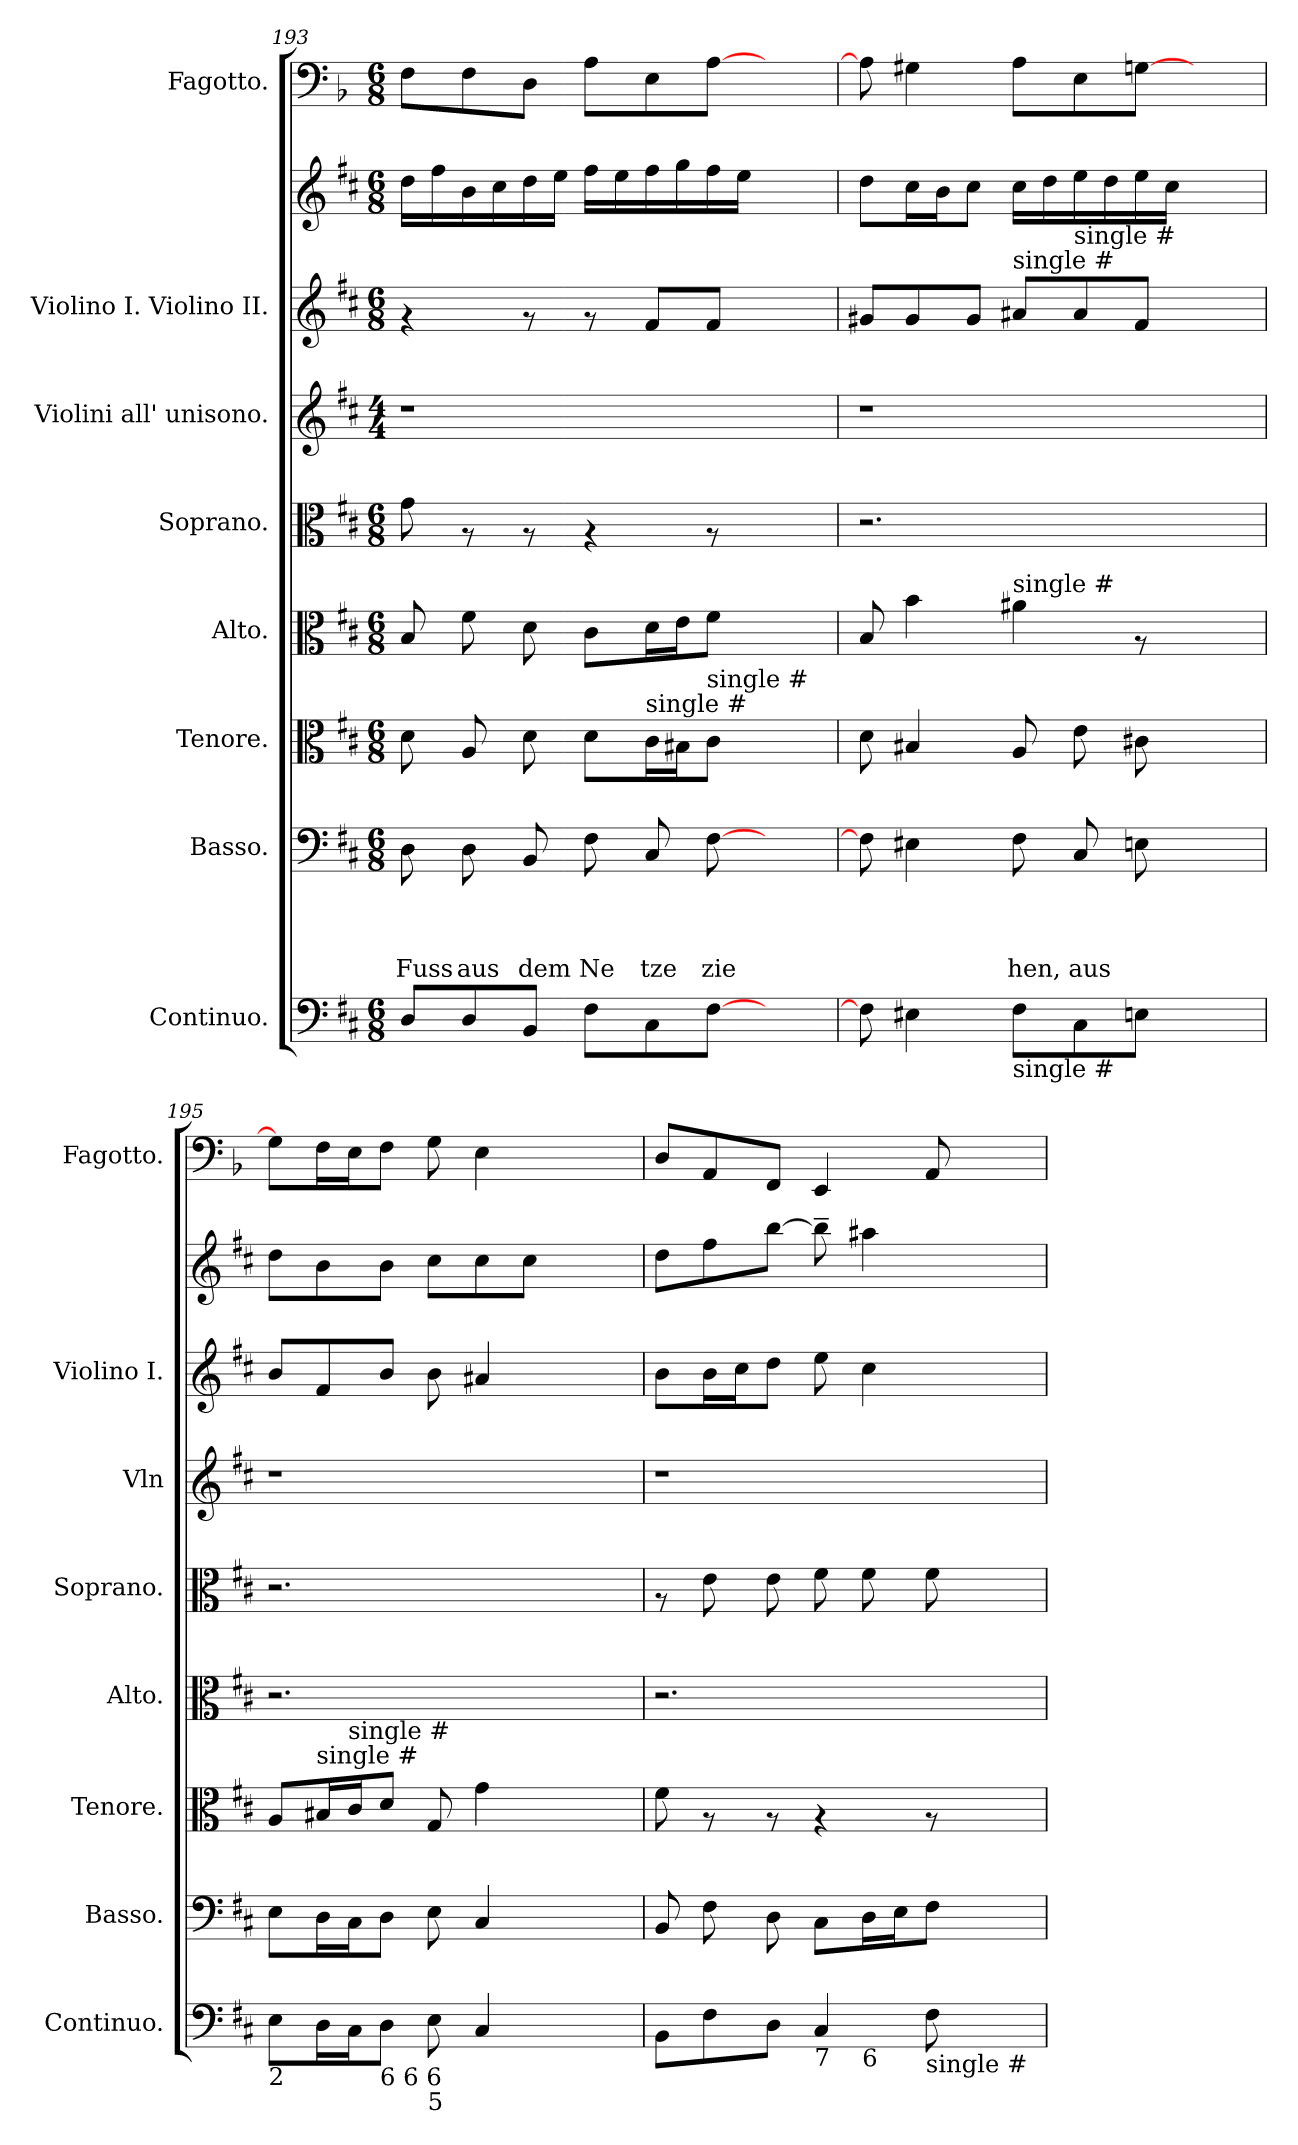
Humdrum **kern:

**kern	**kern	**text	**text	**text	**text	**kern	**kern	**kern	**kern	**kern	**kern	**kern
*part8	*part7	*part7	*part7	*part7	*part7	*part6	*part5	*part4	*part3	*part2	*part2	*part1
*staff9	*staff8	*staff8	*staff8	*staff8	*staff8	*staff7	*staff6	*staff5	*staff4	*staff3	*staff2	*staff1
*I"Continuo.	*I"Basso.	*	*	*	*	*I"Tenore.	*I"Alto.	*I"Soprano.	*I"Violini all' unisono.	*I"Violino I. Violino II.	*	*I"Fagotto.
*I'Continuo.	*I'Basso.	*	*	*	*	*I'Tenore.	*I'Alto.	*I'Soprano.	*I'Vln	*I'Violino I.	*	*I'Fagotto.
*clefF4	*clefF4	*	*	*	*	*clefC3	*clefC3	*clefC3	*clefG2	*clefG2	*clefG2	*clefF4
*	*	*	*	*	*	*	*	*	*	*	*	*ITrd2c3
*k[f#c#]	*k[f#c#]	*	*	*	*	*k[f#c#]	*k[f#c#]	*k[f#c#]	*k[f#c#]	*k[f#c#]	*k[f#c#]	*k[f#c#]
*D:	*D:	*	*	*	*	*D:	*D:	*D:	*D:	*D:	*D:	*D:
*M6/8	*M6/8	*	*	*	*	*M6/8	*M6/8	*M6/8	*M4/4	*M6/8	*M6/8	*M6/8
=193	=193	=193	=193	=193	=193	=193	=193	=193	=193	=193	=193	=193
!	!	!	!	!	!LO:LY:b	!	!	!	!	!	!	!
8D/L	8D\	.	.	.	Fuss	8d\	8B/	8g\	1r	4rf	16dd\LL	8D\L
.	.	.	.	.	.	.	.	.	.	.	16ff#\	.
!	!	!	!	!	!LO:LY:b	!	!	!	!	!	!	!
8D/	8D\	.	.	.	aus	8A/	8f#\	8rG	.	.	16b\	8D\
.	.	.	.	.	.	.	.	.	.	.	16cc#\	.
!	!	!	!	!	!LO:LY:b	!	!	!	!	!	!	!
8BB/J	8BB/	.	.	.	dem	8d\	8d\	8rG	.	8rf	16dd\	8BB\J
.	.	.	.	.	.	.	.	.	.	.	16ee\JJ	.
!	!	!	!	!	!LO:LY:b	!	!	!	!	!	!	!
8F#\L	8F#\	.	.	.	Ne	8d\L	8c#\L	4rG	.	8rf	16ff#\LL	8F#\L
.	.	.	.	.	.	.	.	.	.	.	16ee\	.
!	!	!	!	!	!	!LO:TX:a:t=single #	!	!	!	!	!	!
!	!	!	!	!	!LO:LY:b	!	!	!	!	!	!	!
8C#\	8C#/	.	.	.	tze	16c#\L	16d\L	.	.	8f#/L	16ff#\	8C#\
.	.	.	.	.	.	16B#X\J	16e\J	.	.	.	16gg\	.
!	!	!	!	!	!	!LO:TX:a:t=single #	!	!	!	!	!	!
!	!	!	!	!	!LO:LY:b	!	!	!	!	!	!	!
[>8F#\J	[>8F#\	.	.	.	zie	8c#\J	8f#\J	8rG	.	8f#/J	16ff#\	[>8F#\J
.	.	.	.	.	.	.	.	.	.	.	16ee\JJ	.
4ryy	4ryy	.	.	.	.	4ryy	4ryy	4ryy	.	4ryy	4ryy	4ryy
=194!	=194!	=194!	=194!	=194!	=194!	=194!	=194!	=194!	=194!	=194!	=194!	=194!
8F#\]	8F#\]	.	.	.	.	8d\	8B/	2.r	1r	8g#X/L	8dd\L	8F#\]
4E#X\	4E#X\	.	.	.	.	4B#X/	4b\	.	.	8g#/	16cc#\L	4E#X\
.	.	.	.	.	.	.	.	.	.	.	16b\J	.
.	.	.	.	.	.	.	.	.	.	8g#/J	8cc#\J	.
!	!	!	!	!	!	!	!	!	!	!LO:TX:a:t=single #	!	!
!	!	!	!	!	!	!	!LO:TX:a:t=single #	!	!	!	!	!
!LO:TX:b:t=single #	!	!	!	!	!	!	!	!	!	!	!	!
!	!	!	!	!	!LO:LY:b	!	!	!	!	!	!	!
8F#\L	8F#\	.	.	.	hen,	8A/	4a#\	.	.	8a#/L	16cc#\LL	8F#\L
.	.	.	.	.	.	.	.	.	.	.	16dd\	.
!	!	!	!	!	!	!	!	!	!	!LO:TX:a:t=single #	!	!
!	!	!	!	!	!LO:LY:b	!	!	!	!	!	!	!
8C#\	8C#/	.	.	.	aus	8e\	.	.	.	8a#/	16ee\	8C#\
.	.	.	.	.	.	.	.	.	.	.	16dd\	.
8En\J	8En\	.	.	.	.	8c#X\	8rG	.	.	8f#/J	16ee\	[>8En\J
.	.	.	.	.	.	.	.	.	.	.	16cc#\JJ	.
4ryy	4ryy	.	.	.	.	4ryy	4ryy	4ryy	.	4ryy	4ryy	4ryy
!!LO:PB:g=z
=195!	=195!	=195!	=195!	=195!	=195!	=195!	=195!	=195!	=195!	=195!	=195!	=195!
!LO:TX:b:t=2	!	!	!	!	!	!	!	!	!	!	!	!
8E\L	8E\L	.	.	.	.	8A/L	2.r	2.r	1r	8b/L	8dd\L	8E\L]
!	!	!	!	!	!	!LO:TX:a:t=single #	!	!	!	!	!	!
16D\L	16D\L	.	.	.	.	16B#/L	.	.	.	8f#/	8b\	16D\L
!	!	!	!	!	!	!LO:TX:a:t=single #	!	!	!	!	!	!
16C#\J	16C#\J	.	.	.	.	16c#/J	.	.	.	.	.	16C#\J
!LO:TX:b:t=6 6 6	!	!	!	!	!	!	!	!	!	!	!	!
8D\J	8D\J	.	.	.	.	8d/J	.	.	.	8b/J	8b\J	8D\J
!LO:TX:b:t=5	!	!	!	!	!	!	!	!	!	!	!	!
8E\	8E\	.	.	.	.	8G/	.	.	.	8b\	8cc#\L	8E\
4C#/	4C#/	.	.	.	.	4g\	.	.	.	4a#X/	8cc#\	4C#\
.	.	.	.	.	.	.	.	.	.	.	8cc#\J	.
4ryy	4ryy	.	.	.	.	4ryy	4ryy	4ryy	.	4ryy	4ryy	4ryy
=196!	=196!	=196!	=196!	=196!	=196!	=196!	=196!	=196!	=196!	=196!	=196!	=196!
*^	*	*	*	*	*	*	*	*	*	*	*	*
8BB\L	2ryy	8BB/	.	.	.	.	8f#\	2.r	8rG	1r	8b\L	8dd\L	8BB/L
8F#\	.	8F#\	.	.	.	.	8rG	.	8e\	.	16b\L	8ff#\	8FF#/
.	.	.	.	.	.	.	.	.	.	.	16cc#\J	.	.
8D\J	.	8D\	.	.	.	.	8rG	.	8e\	.	8dd\J	[>8bb\J	8DD/J
!LO:TX:b:t=7	!	!	!	!	!	!	!	!	!	!	!	!	!
4C#/	.	8C#\L	.	.	.	.	4rG	.	8f#\	.	8ee\	8bb~>\]	4CC#/
!	!LO:TX:b:t=6	!	!	!	!	!	!	!	!	!	!	!	!
.	2ryy	16D\L	.	.	.	.	.	.	8f#\	.	4cc#\	4aa#X\	.
.	.	16E\J	.	.	.	.	.	.	.	.	.	.	.
!LO:TX:b:t=single #	!	!	!	!	!	!	!	!	!	!	!	!	!
8F#\	.	8F#\J	.	.	.	.	8rG	.	8f#\	.	.	.	8FF#/
4ryy	.	4ryy	.	.	.	.	4ryy	4ryy	4ryy	.	4ryy	4ryy	4ryy
*v	*v	*	*	*	*	*	*	*	*	*	*	*	*
=!	=!	=!	=!	=!	=!	=!	=!	=!	=!	=!	=!	=!
*-	*-	*-	*-	*-	*-	*-	*-	*-	*-	*-	*-	*-
